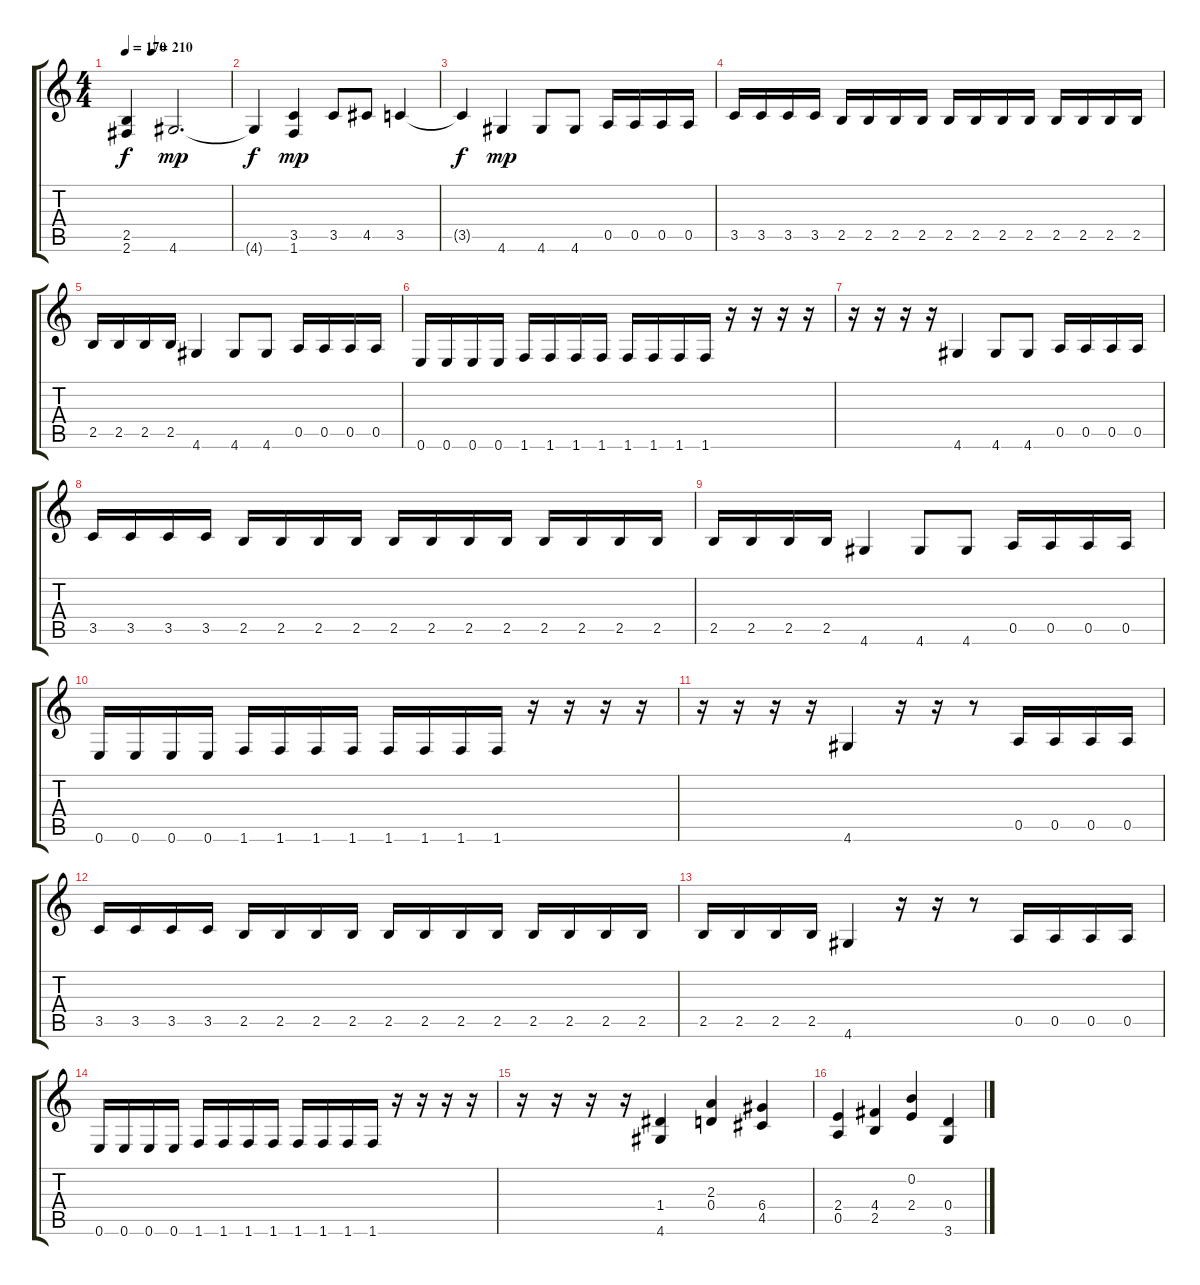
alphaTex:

\track "" {instrument overdrivenguitar}
\staff {score tabs}
\tuning (E4 B3 G3 D3 A2 E2) {hide}
\ts (4 4)
\tempo 170
\tempo (210 0.25)
\clef g2
\ks c
(2.5{t} 2.6{t}).4{dy f} 4.6.2{d dy mp} |
4.6{t}.4{dy f} (3.5 1.6).4{dy mp} 3.5.8 4.5.8 3.5.4 |
3.5{t}.4{dy f} 4.6.4{dy mp} 4.6.8 4.6.8 0.5.16 0.5.16 0.5.16 0.5.16 |
3.5.16 3.5.16 3.5.16 3.5.16 2.5.16 2.5.16 2.5.16 2.5.16 2.5.16 2.5.16 2.5.16 2.5.16 2.5.16 2.5.16 2.5.16 2.5.16 |
2.5.16 2.5.16 2.5.16 2.5.16 4.6.4 4.6.8 4.6.8 0.5.16 0.5.16 0.5.16 0.5.16 |
0.6.16 0.6.16 0.6.16 0.6.16 1.6.16 1.6.16 1.6.16 1.6.16 1.6.16 1.6.16 1.6.16 1.6.16 r.16 r.16 r.16 r.16 |
r.16 r.16 r.16 r.16 4.6.4 4.6.8 4.6.8 0.5.16 0.5.16 0.5.16 0.5.16 |
3.5.16 3.5.16 3.5.16 3.5.16 2.5.16 2.5.16 2.5.16 2.5.16 2.5.16 2.5.16 2.5.16 2.5.16 2.5.16 2.5.16 2.5.16 2.5.16 |
2.5.16 2.5.16 2.5.16 2.5.16 4.6.4 4.6.8 4.6.8 0.5.16 0.5.16 0.5.16 0.5.16 |
0.6.16 0.6.16 0.6.16 0.6.16 1.6.16 1.6.16 1.6.16 1.6.16 1.6.16 1.6.16 1.6.16 1.6.16 r.16 r.16 r.16 r.16 |
r.16 r.16 r.16 r.16 4.6.4 r.16 r.16 r.8 0.5.16 0.5.16 0.5.16 0.5.16 |
3.5.16 3.5.16 3.5.16 3.5.16 2.5.16 2.5.16 2.5.16 2.5.16 2.5.16 2.5.16 2.5.16 2.5.16 2.5.16 2.5.16 2.5.16 2.5.16 |
2.5.16 2.5.16 2.5.16 2.5.16 4.6.4 r.16 r.16 r.8 0.5.16 0.5.16 0.5.16 0.5.16 |
0.6.16 0.6.16 0.6.16 0.6.16 1.6.16 1.6.16 1.6.16 1.6.16 1.6.16 1.6.16 1.6.16 1.6.16 r.16 r.16 r.16 r.16 |
r.16 r.16 r.16 r.16 (1.4 4.6).4 (2.3 0.4).4 (6.4 4.5).4 |
(2.4 0.5).4 (4.4 2.5).4 (0.2 2.4).4 (0.4 3.6).4
